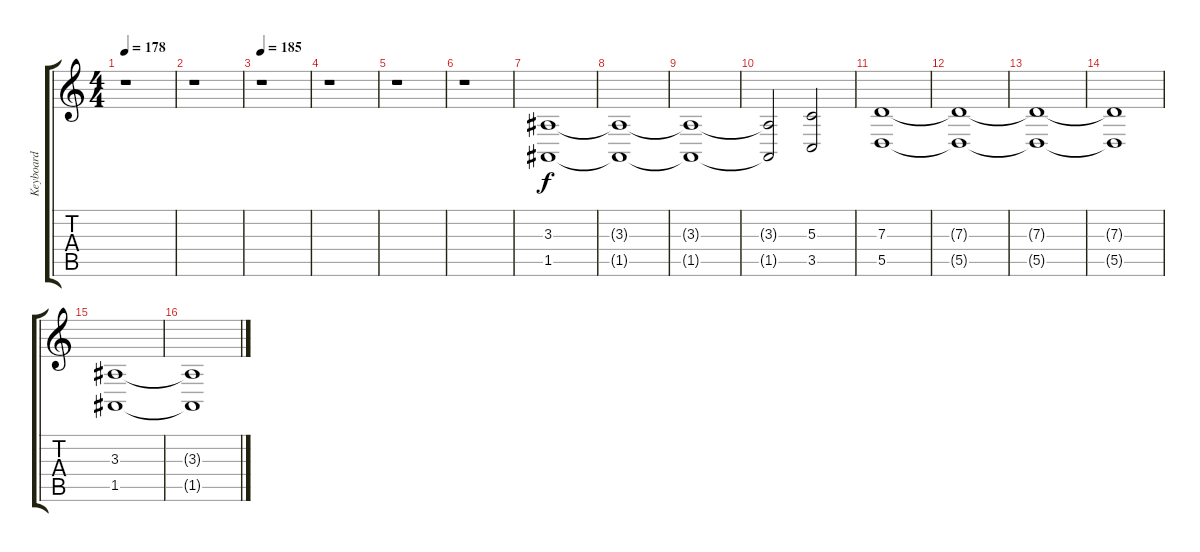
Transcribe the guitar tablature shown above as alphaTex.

\track ("Keyboard" "Keyboard") {instrument pad4choir}
\staff {score tabs}
\tuning (E4 B3 G3 D3 A2 D2) {hide}
\ts (4 4)
\tempo 178
\clef g2
\ks c
r.1{dy f} |
r.1 |
\tempo 185
r.1 |
r.1 |
r.1 |
r.1 |
(3.3 1.5).1 |
(3.3{t} 1.5{t}).1 |
(3.3{t} 1.5{t}).1 |
(3.3{t} 1.5{t}).2 (5.3 3.5).2 |
(7.3 5.5).1 |
(7.3{t} 5.5{t}).1 |
(7.3{t} 5.5{t}).1 |
(7.3{t} 5.5{t}).1 |
(3.3 1.5).1 |
(3.3{t} 1.5{t}).1
